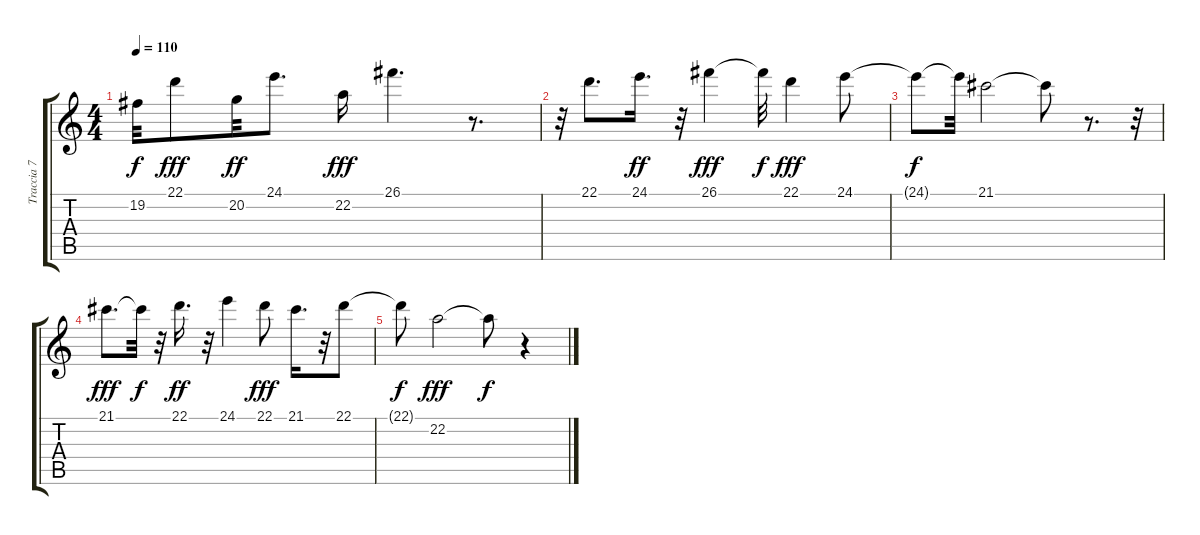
\track ("Traccia 7" "Traccia 7") {instrument synthstrings1}
\staff {score tabs}
\tuning (E4 B3 G3 D3 A2 E2) {hide}
\ts (4 4)
\tempo 110
\clef g2
\ks c
19.2{t}.32{dy f} 22.1.8{dy fff} 20.2.32{dy ff} 24.1.8{d} 22.2.16{dy fff} 26.1.4{d} r.8{d} |
r.32 22.1.8{d} 24.1.16{d dy ff} r.32 26.1.4{dy fff} 26.1{t}.32{dy f} 22.1.4{dy fff} 24.1.8 |
24.1{t}.8{dy f} 24.1{t}.32 21.1.2 21.1{t}.8 r.8{d} r.32 |
21.1.8{d dy fff} 21.1{t}.32{dy f} r.32 22.1.16{d dy ff} r.32 24.1.4 22.1.8{dy fff} 21.1.16{d} r.32 22.1.8 |
22.1{t}.8{dy f} 22.2.2{dy fff} 22.2{t}.8{dy f} r.4
